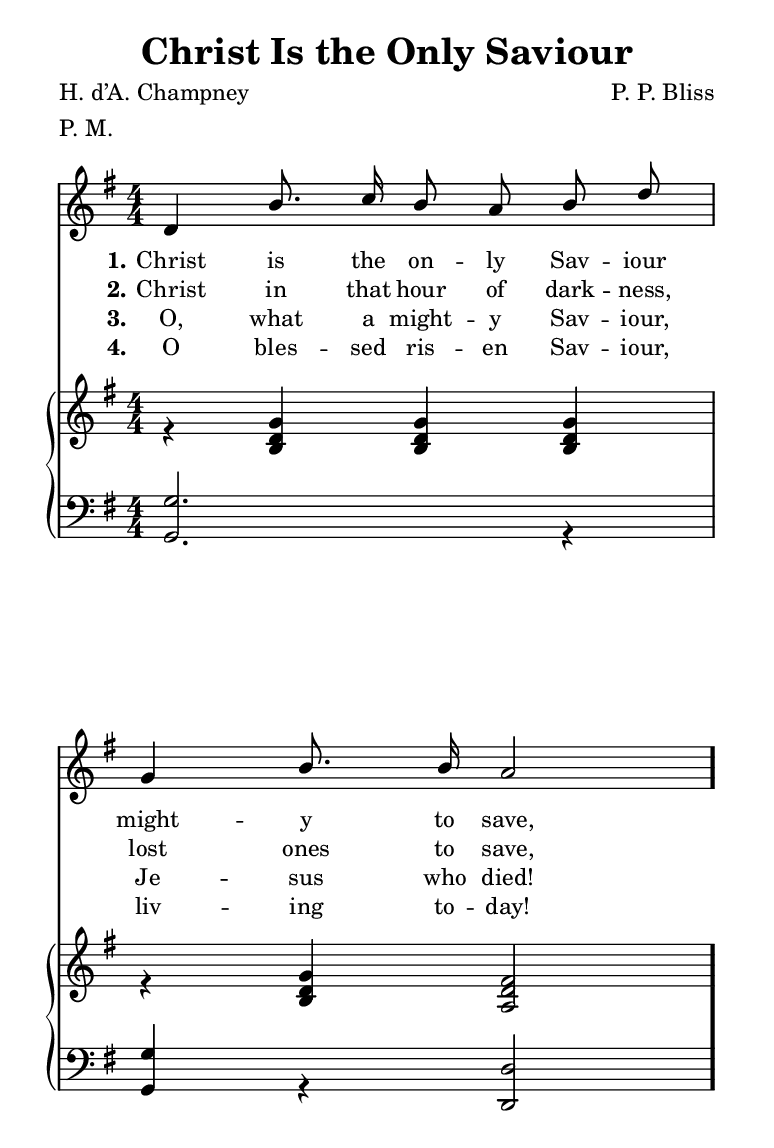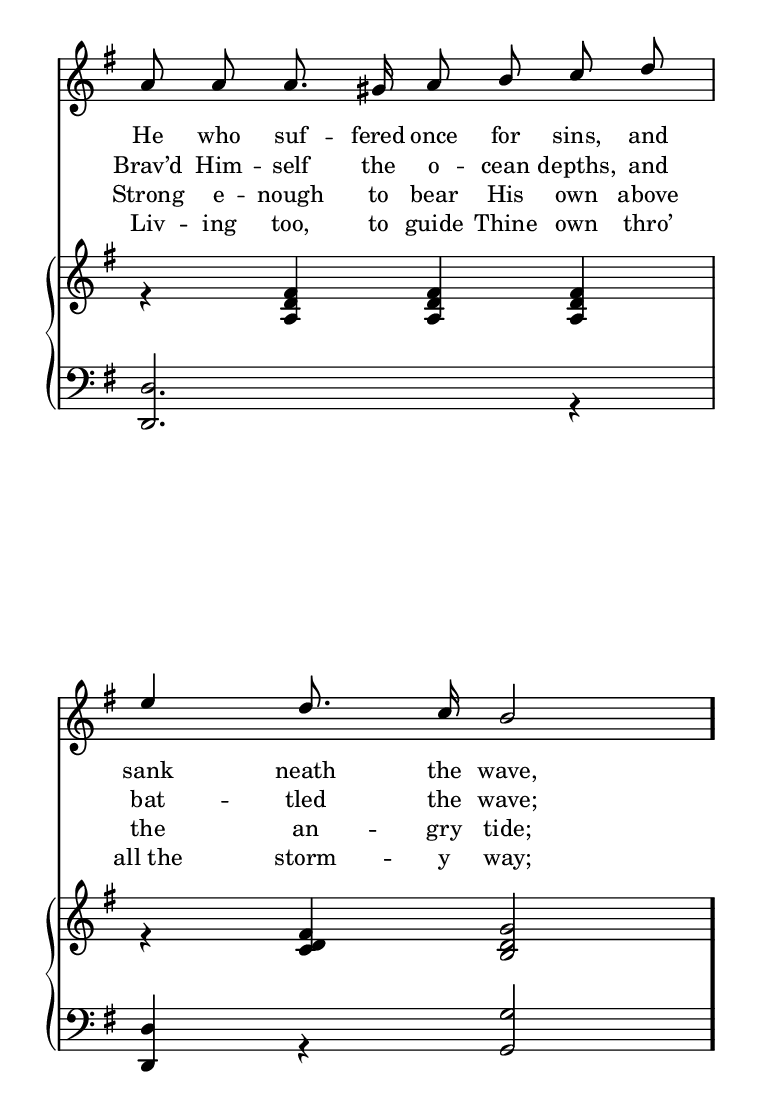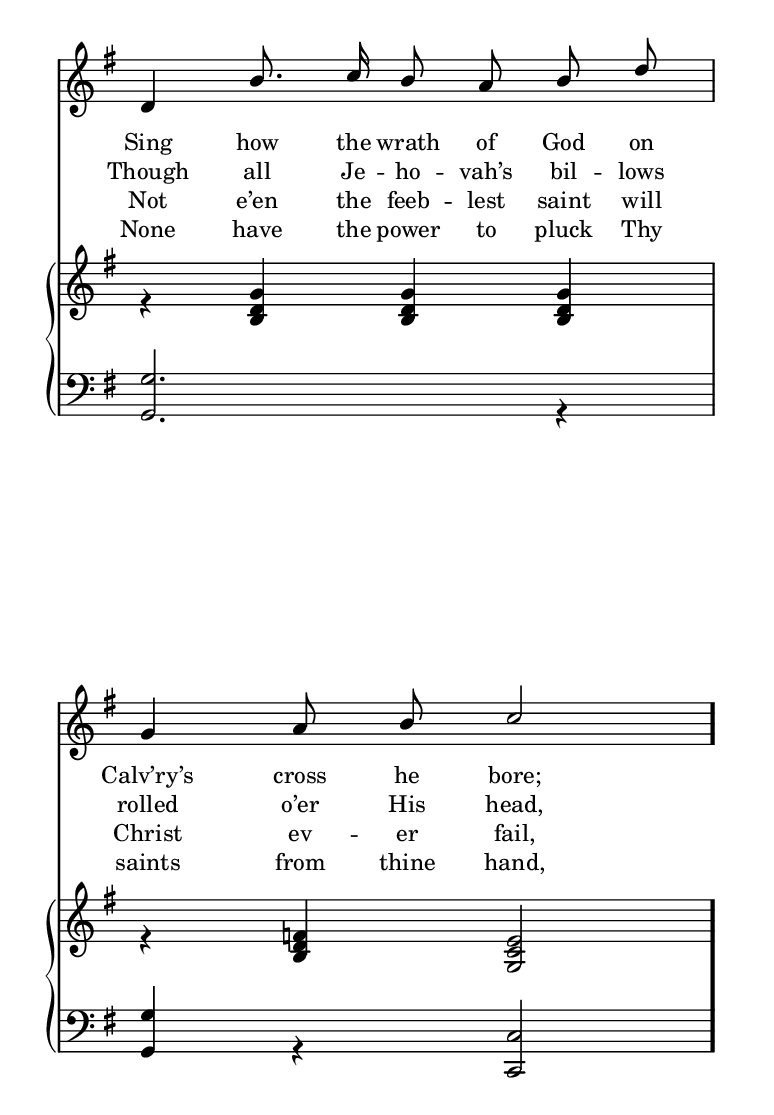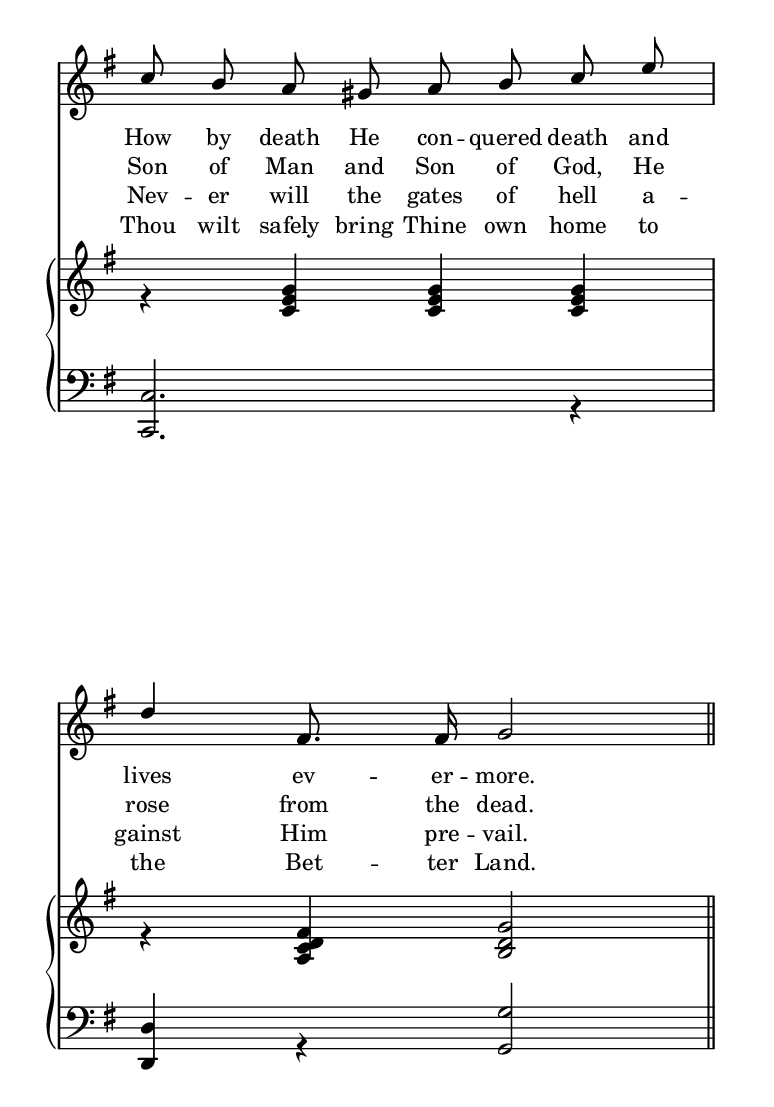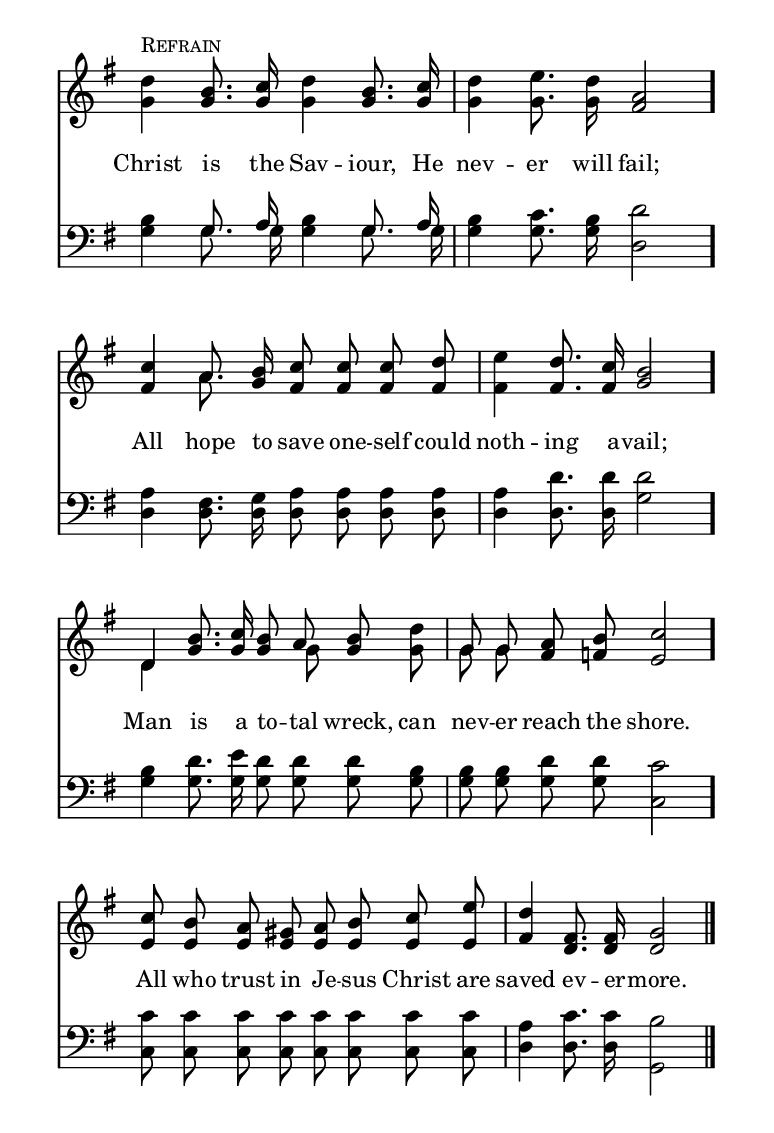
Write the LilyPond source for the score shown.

\include "common/global.ily"
\paper {
  \include "common/paper.ily"
  ragged-last-bottom = ##t
  page-count = #(cond (is-eogsized 2) (#t #f))
  systems-per-page = #(cond (is-eogsized 4) (#t #f))
  system-count = #(cond (is-eogsized 7) (#t #f))
}

\header{
  hymnnumber = "65"
  title = "Christ Is the Only Saviour"
  tunename = "The Lifeboat"
  meter = "P. M."
  poet = "H. d’A. Champney"
  composer = "P. P. Bliss"
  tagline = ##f
}

% for fermata in MIDI
ta = { \tempo 4=80 }
tb = { \tempo 4=40 }

patternAA = { c4 c8. c16 c8 c8 c8 c8 | c4 c8. c16 c2 }
patternAB = { c4 c8. c16 c8 c8 c8 c8 | c4 c8  c8  c2 }
patternAC = { c4 c8. c16 c4 c8.  c16 | c4 c8. c16 c2 }
patternAD = { c4 c8. c16 c8 c8 c8 c8 | c8 c8 c8 c8 c2 }
patternAE = { c8 c8 c8. c16 c8 c8 c8 c8 | c4 c8. c16 c2 }

patternBA = { c8 c8 c8 c8 c8 c8 c8 c8 | c4 c8. c16 c2 }

global = {
  \include "common/overrides.ily"
  \override Staff.TimeSignature.style = #'numbered
  \time 4/4
  \override Score.MetronomeMark.transparent = ##t % hide all fermata changes too
  \ta
  \key g \major
  \autoBeamOff
}

notesAlto = {
\global
\relative e' {

  \changePitch \patternAC { g g g g g g | g g g fis }
  \changePitch \patternAA { fis a g fis fis fis fis | fis fis fis g }
  \changePitch \patternAD { d g g g g g g | g g fis f e }
  \changePitch \patternBA { e e e e e e e e | fis d d d }

}
}

notesTenor = {
\global
\relative a {

  \changePitch \patternAC { b g a b g a | b c b d }
  \changePitch \patternAA { a fis g a a a a | a d d d }
  \changePitch \patternAD { b d e d d d b | b b d d c }
  \changePitch \patternBA { c c c c c c c c | a c c b }

}
}

notesBass = {
\global
\relative f {

  \changePitch \patternAC { g g g g g g | g g g d }
  \changePitch \patternAA { d d d d d d d | d d d g }
  \changePitch \patternAD { g g g g g g g | g g g g c, }
  \changePitch \patternBA { c c c c c c c c | d d d g, }

}
}

Refrain = \lyricmode {

Christ is the Sav -- iour, He nev -- er will fail; \bar "."
All hope to save one -- self could noth -- ing a -- vail; \bar "."
Man is a to -- tal wreck, can nev -- er reach the shore. \bar "." \eogbreak
All who trust in Je -- sus Christ are saved ev -- er -- more.

}

notesSopranoRefrain = {
\global
\relative c' {

  << s^\markup { \small \caps "Refrain" }
  \changePitch \patternAC { d' b c d b c | d e d a  } >>
  \changePitch \patternAA { c a b c c c d | e d c b }
  \changePitch \patternAD { d, b' c b a b d | g, g a b c }
  \changePitch \patternBA { c b a gis a b c e | d fis, fis g }

  \bar "|."

}
}

notesSoprano = {
\global
\relative c' {

  \changePitch \patternAA { d b' c b a b d | g, b b a }
  \changePitch \patternAE { a a a gis a b c d | e d c b } % patternAA in the original, but nonsensical
  \changePitch \patternAB { d, b' c b a b d | g, a b c }
  \changePitch \patternBA { c b a gis a b c e | d fis, fis g }

  \bar "||"

}
}

notesRightHand = {
\global
\override Stem.direction = #UP
\relative e' {

r4 < b d g >4 < b d g >4 < b d g >4 | r4 < b d g >4 < a d fis >2
r4 < a d fis >4 < a d fis >4 < a d fis >4 | r4 < c d fis >4 < b d g >2
r4 < b d g >4 < b d g >4 < b d g >4 | r4 < b d f >4 < g c e >2
r4 < c e g >4 < c e g >4 < c e g >4 | r4 < a c d fis >4 < b d g >2

}
}

notesLeftHand = {
\global
\override Stem.direction = #UP
\clef bass
\relative f, {

< g g' >2. r4 | < g g' >4 r4 < d d' >2
< d d' >2. r4 | < d d' >4 r4 < g g' >2
< g g' >2. r4 | < g g' >4 r4 < c, c' >2
< c c' >2. r4 | < d d' >4 r4 < g g' >2

}
}

wordsA = \lyricmode {
\set stanza = "1."

Christ is the on -- ly Sav -- iour might -- y to save, \bar "."
He who suf -- fered once for sins, and sank neath the wave, \bar "."
Sing how the wrath of God on Calv’ry’s cross he bore; \bar "."
How by death He con -- quered death and lives ev -- er -- more. \bar "."

}

wordsB = \lyricmode {
\set stanza = "2."

Christ in that hour of dark -- ness, lost ones to save,
Brav’d Him -- self the o -- cean depths, and bat -- tled the wave;
Though all Je -- ho -- vah’s bil -- lows rolled o’er His head,
Son of Man and Son of God, He rose from the dead.

}

wordsC = \lyricmode {
\set stanza = "3."

O, what a might -- y Sav -- iour, Je -- sus who died!
Strong e -- nough to bear His own above the an -- gry tide; % a -- bove ?
Not e’en the feeb -- lest saint will Christ ev -- er fail,
Nev -- er will the gates of hell a -- gainst Him pre -- vail.

}

wordsD = \lyricmode {
\set stanza = "4."

O bles -- sed ris -- en Sav -- iour, liv -- ing to -- day!
Liv -- ing too, to guide Thine own thro’ all_the storm -- y way;
None have the power to pluck Thy saints from thine hand,
Thou wilt safely bring Thine own home to the Bet -- ter Land.

}

\score {
  \context ChoirStaff {
    <<
      \context Staff = upper <<
        \set Staff.autoBeaming = ##f
        \set ChoirStaff.systemStartDelimiter = #'SystemStartBar
        \context Voice  = sopranos { \voiceOne << \notesSoprano >> }
        \context Lyrics = one   \lyricsto sopranos \wordsA
        \context Lyrics = two   \lyricsto sopranos \wordsB
        \context Lyrics = three \lyricsto sopranos \wordsC
        \context Lyrics = four  \lyricsto sopranos \wordsD
      >>
      \context PianoStaff = men <<
        \set ChoirStaff.printPartCombineTexts = ##f
        \context Voice  = righthand { \voiceTwo << \notesRightHand >> }
        \context Voice  = lefthand { \voiceTwo << \notesLeftHand >> }
      >>
    >>
    \once \omit Staff.TimeSignature
    \once \omit PianoStaff.TimeSignature
    \pageBreak % forced in all variants to work around gapped system issue
    <<
      \context Staff = upper <<
        \once \set Staff.explicitKeySignatureVisibility = #end-of-line-invisible
        \set Staff.autoBeaming = ##f
        \set ChoirStaff.systemStartDelimiter = #'SystemStartBar
        \set ChoirStaff.printPartCombineTexts = ##f
        \partcombine #'(2 . 9) \notesSopranoRefrain \notesAlto
        \context NullVoice = sopranosRefrain { \voiceOne << \notesSopranoRefrain >> }
        \context Lyrics = one   \lyricsto sopranosRefrain \Refrain
      >>
      \context Staff = men <<
        \once \set Staff.explicitKeySignatureVisibility = #end-of-line-invisible
        \set Staff.autoBeaming = ##f
        \clef bass
        \set ChoirStaff.printPartCombineTexts = ##f
        \override Staff.TimeSignature.stencil = ##f
        \partcombine #'(2 . 9) \notesTenor \notesBass
      >>
    >>
  }
  \layout {
    \include "common/layout.ily"
  }
}

\score {
  \new Score {
    \context ChoirStaff <<
      \new Staff = upper <<
        \new Voice  = sopranos { \voiceOne { << \notesSoprano >> << \notesSopranoRefrain >> } }
        \new Voice  = altos { \voiceTwo { \repeat unfold 32 { \skip 4 } << \notesAlto >> } }
      >>
      \new PianoStaff = men <<
        \new Voice  = righthand { \voiceTwo << \notesRightHand >> }
        \new Voice  = lefthand { \voiceTwo << \notesLeftHand >> }
        \new Voice  = tenors { \voiceOne { \repeat unfold 32 { \skip 4 } << \notesTenor >> } }
        \new Voice  = basses { \voiceTwo { \repeat unfold 32 { \skip 4 } << \notesBass >> } }
      >>
    >>
  }
  \midi{
    \include "common/midi.ily"
  }
}

\version "2.19.49"  % necessary for upgrading to future LilyPond versions.

% vi:set et ts=2 sw=2 ai nocindent syntax=lilypond:
